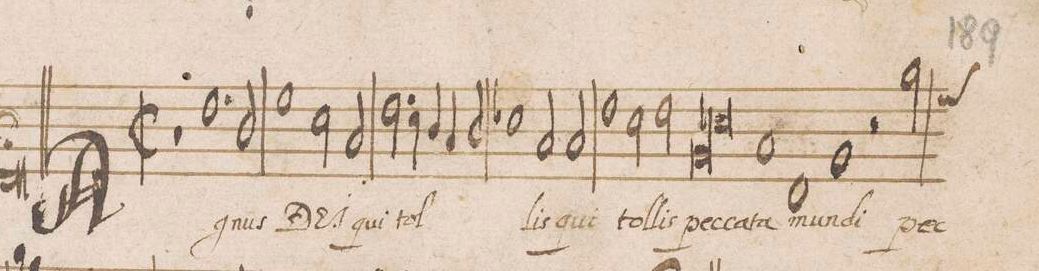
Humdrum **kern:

**kern	**text
*I"BASVS	*
*clefF4	*
*k[b-]	*
*met(C|)	*
*M2/1	*
1r	.
1.F	A-
=2-	=2-
2D/	-gnus
1G	DE-
=3-	=3-
*2\right	*
2E\	-I
2C/	qui
2.F\	tol-
4E\	.
=4-	=4-
4D/	.
4C/	.
2D/	.
1E-X	.
=5-	=5-
2C/	lis
2C/	qui
1F	tol-
=6-	=6-
2Eny\	-lis
2F\	pec-
*lig	*
1BB-	-ca-
=7-	=7-
1E-X	.
*Xlig	*
1C	-ta
=8-	=8-
1FF	mun-
1BB-	-di
=9-	=9-
2r	.
2B-\	pec-
*custos:G	*
*-	*-
